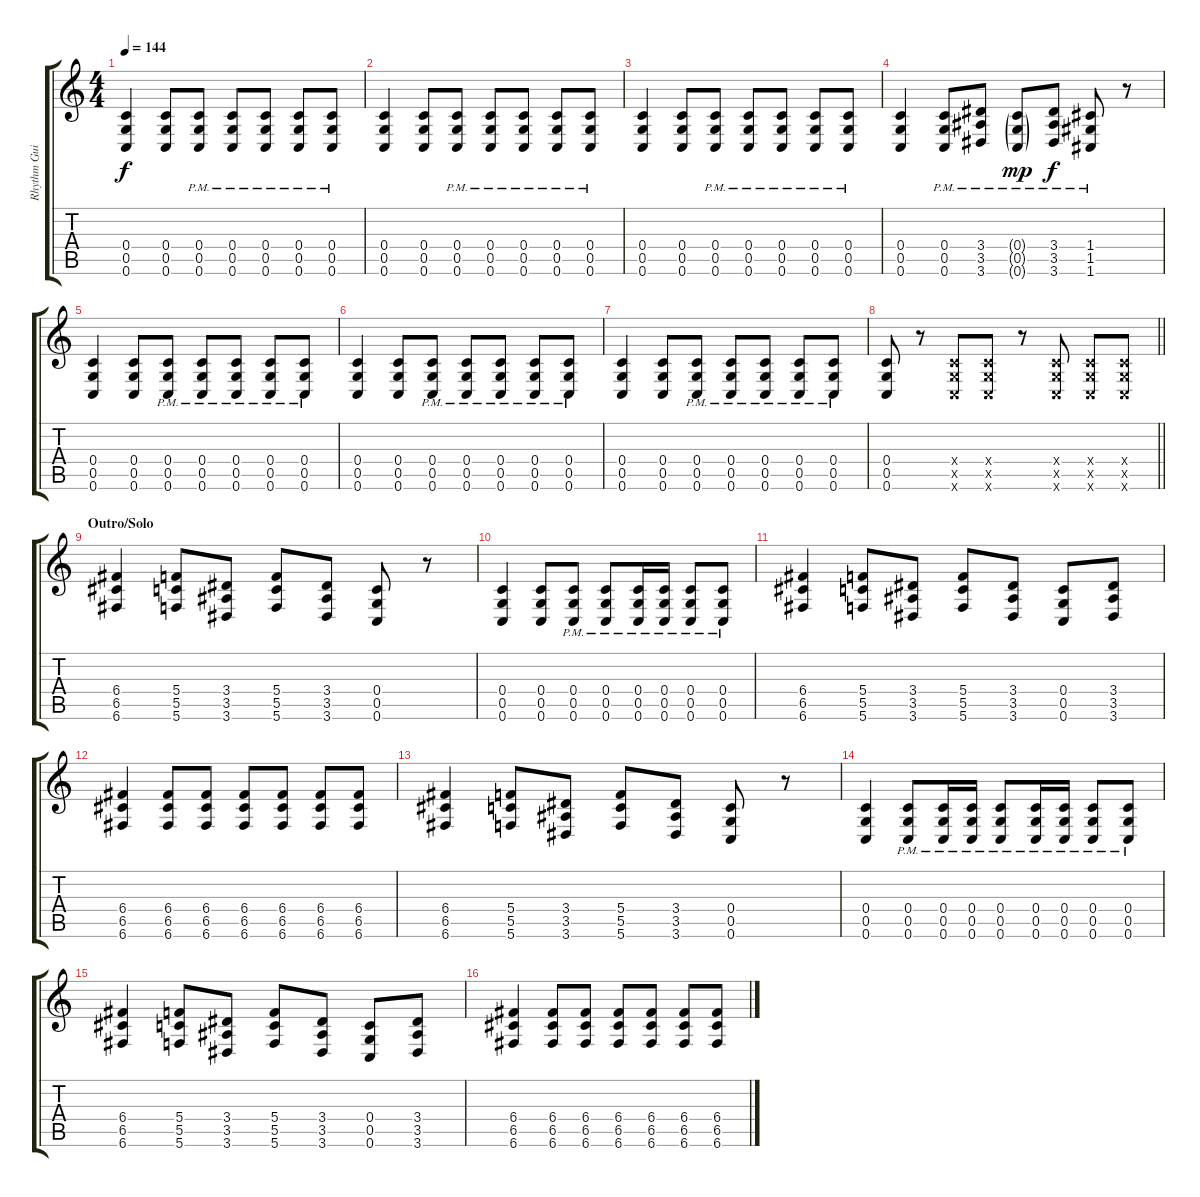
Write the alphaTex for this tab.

\track ("Rhythm Guitar I" "Rhythm Gui") {instrument distortionguitar}
\staff {score tabs}
\tuning (D4 A3 F3 C3 G2 C2) {hide}
\ts (4 4)
\tempo 144
\clef g2
\ks c
(0.4 0.5 0.6).4{dy f} (0.4 0.5 0.6).8 (0.4{pm} 0.5{pm} 0.6{pm}).8 (0.4{pm} 0.5{pm} 0.6{pm}).8 (0.4{pm} 0.5{pm} 0.6{pm}).8 (0.4{pm} 0.5{pm} 0.6{pm}).8 (0.4{pm} 0.5{pm} 0.6{pm}).8 |
(0.4 0.5 0.6).4 (0.4 0.5 0.6).8 (0.4{pm} 0.5{pm} 0.6{pm}).8 (0.4{pm} 0.5{pm} 0.6{pm}).8 (0.4{pm} 0.5{pm} 0.6{pm}).8 (0.4{pm} 0.5{pm} 0.6{pm}).8 (0.4{pm} 0.5{pm} 0.6{pm}).8 |
(0.4 0.5 0.6).4 (0.4 0.5 0.6).8 (0.4{pm} 0.5{pm} 0.6{pm}).8 (0.4{pm} 0.5{pm} 0.6{pm}).8 (0.4{pm} 0.5{pm} 0.6{pm}).8 (0.4{pm} 0.5{pm} 0.6{pm}).8 (0.4{pm} 0.5{pm} 0.6{pm}).8 |
(0.4 0.5 0.6).4 (0.4{pm} 0.5{pm} 0.6{pm}).8 (3.4{pm} 3.5{pm} 3.6{pm}).8 (0.4{g pm} 0.5{g pm} 0.6{g pm}).8{dy mp} (3.4{pm} 3.5{pm} 3.6{pm}).8{dy f} (1.4{pm} 1.5{pm} 1.6{pm}).8 r.8 |
(0.4 0.5 0.6).4 (0.4 0.5 0.6).8 (0.4{pm} 0.5{pm} 0.6{pm}).8 (0.4{pm} 0.5{pm} 0.6{pm}).8 (0.4{pm} 0.5{pm} 0.6{pm}).8 (0.4{pm} 0.5{pm} 0.6{pm}).8 (0.4{pm} 0.5{pm} 0.6{pm}).8 |
(0.4 0.5 0.6).4 (0.4 0.5 0.6).8 (0.4{pm} 0.5{pm} 0.6{pm}).8 (0.4{pm} 0.5{pm} 0.6{pm}).8 (0.4{pm} 0.5{pm} 0.6{pm}).8 (0.4{pm} 0.5{pm} 0.6{pm}).8 (0.4{pm} 0.5{pm} 0.6{pm}).8 |
(0.4 0.5 0.6).4 (0.4 0.5 0.6).8 (0.4{pm} 0.5{pm} 0.6{pm}).8 (0.4{pm} 0.5{pm} 0.6{pm}).8 (0.4{pm} 0.5{pm} 0.6{pm}).8 (0.4{pm} 0.5{pm} 0.6{pm}).8 (0.4{pm} 0.5{pm} 0.6{pm}).8 |
\barLineRight lightlight
(0.4 0.5 0.6).8 r.8 (0.4{x} 0.5{x} 0.6{x}).8 (0.4{x} 0.5{x} 0.6{x}).8 r.8 (0.4{x} 0.5{x} 0.6{x}).8 (0.4{x} 0.5{x} 0.6{x}).8 (0.4{x} 0.5{x} 0.6{x}).8 |
\section ("" "Outro/Solo")
(6.4 6.5 6.6).4 (5.4 5.5 5.6).8 (3.4 3.5 3.6).8 (5.4 5.5 5.6).8 (3.4 3.5 3.6).8 (0.4 0.5 0.6).8 r.8 |
(0.4 0.5 0.6).4 (0.4 0.5 0.6).8 (0.4{pm} 0.5{pm} 0.6{pm}).8 (0.4{pm} 0.5{pm} 0.6{pm}).8 (0.4{pm} 0.5{pm} 0.6{pm}).16 (0.4{pm} 0.5{pm} 0.6{pm}).16 (0.4{pm} 0.5{pm} 0.6{pm}).8 (0.4{pm} 0.5{pm} 0.6{pm}).8 |
(6.4 6.5 6.6).4 (5.4 5.5 5.6).8 (3.4 3.5 3.6).8 (5.4 5.5 5.6).8 (3.4 3.5 3.6).8 (0.4 0.5 0.6).8 (3.4 3.5 3.6).8 |
(6.4 6.5 6.6).4 (6.4 6.5 6.6).8 (6.4 6.5 6.6).8 (6.4 6.5 6.6).8 (6.4 6.5 6.6).8 (6.4 6.5 6.6).8 (6.4 6.5 6.6).8 |
(6.4 6.5 6.6).4 (5.4 5.5 5.6).8 (3.4 3.5 3.6).8 (5.4 5.5 5.6).8 (3.4 3.5 3.6).8 (0.4 0.5 0.6).8 r.8 |
(0.4 0.5 0.6).4 (0.4{pm} 0.5{pm} 0.6{pm}).8 (0.4{pm} 0.5{pm} 0.6{pm}).16 (0.4{pm} 0.5{pm} 0.6{pm}).16 (0.4{pm} 0.5{pm} 0.6{pm}).8 (0.4{pm} 0.5{pm} 0.6{pm}).16 (0.4{pm} 0.5{pm} 0.6{pm}).16 (0.4{pm} 0.5{pm} 0.6{pm}).8 (0.4{pm} 0.5{pm} 0.6{pm}).8 |
(6.4 6.5 6.6).4 (5.4 5.5 5.6).8 (3.4 3.5 3.6).8 (5.4 5.5 5.6).8 (3.4 3.5 3.6).8 (0.4 0.5 0.6).8 (3.4 3.5 3.6).8 |
(6.4 6.5 6.6).4 (6.4 6.5 6.6).8 (6.4 6.5 6.6).8 (6.4 6.5 6.6).8 (6.4 6.5 6.6).8 (6.4 6.5 6.6).8 (6.4 6.5 6.6).8
